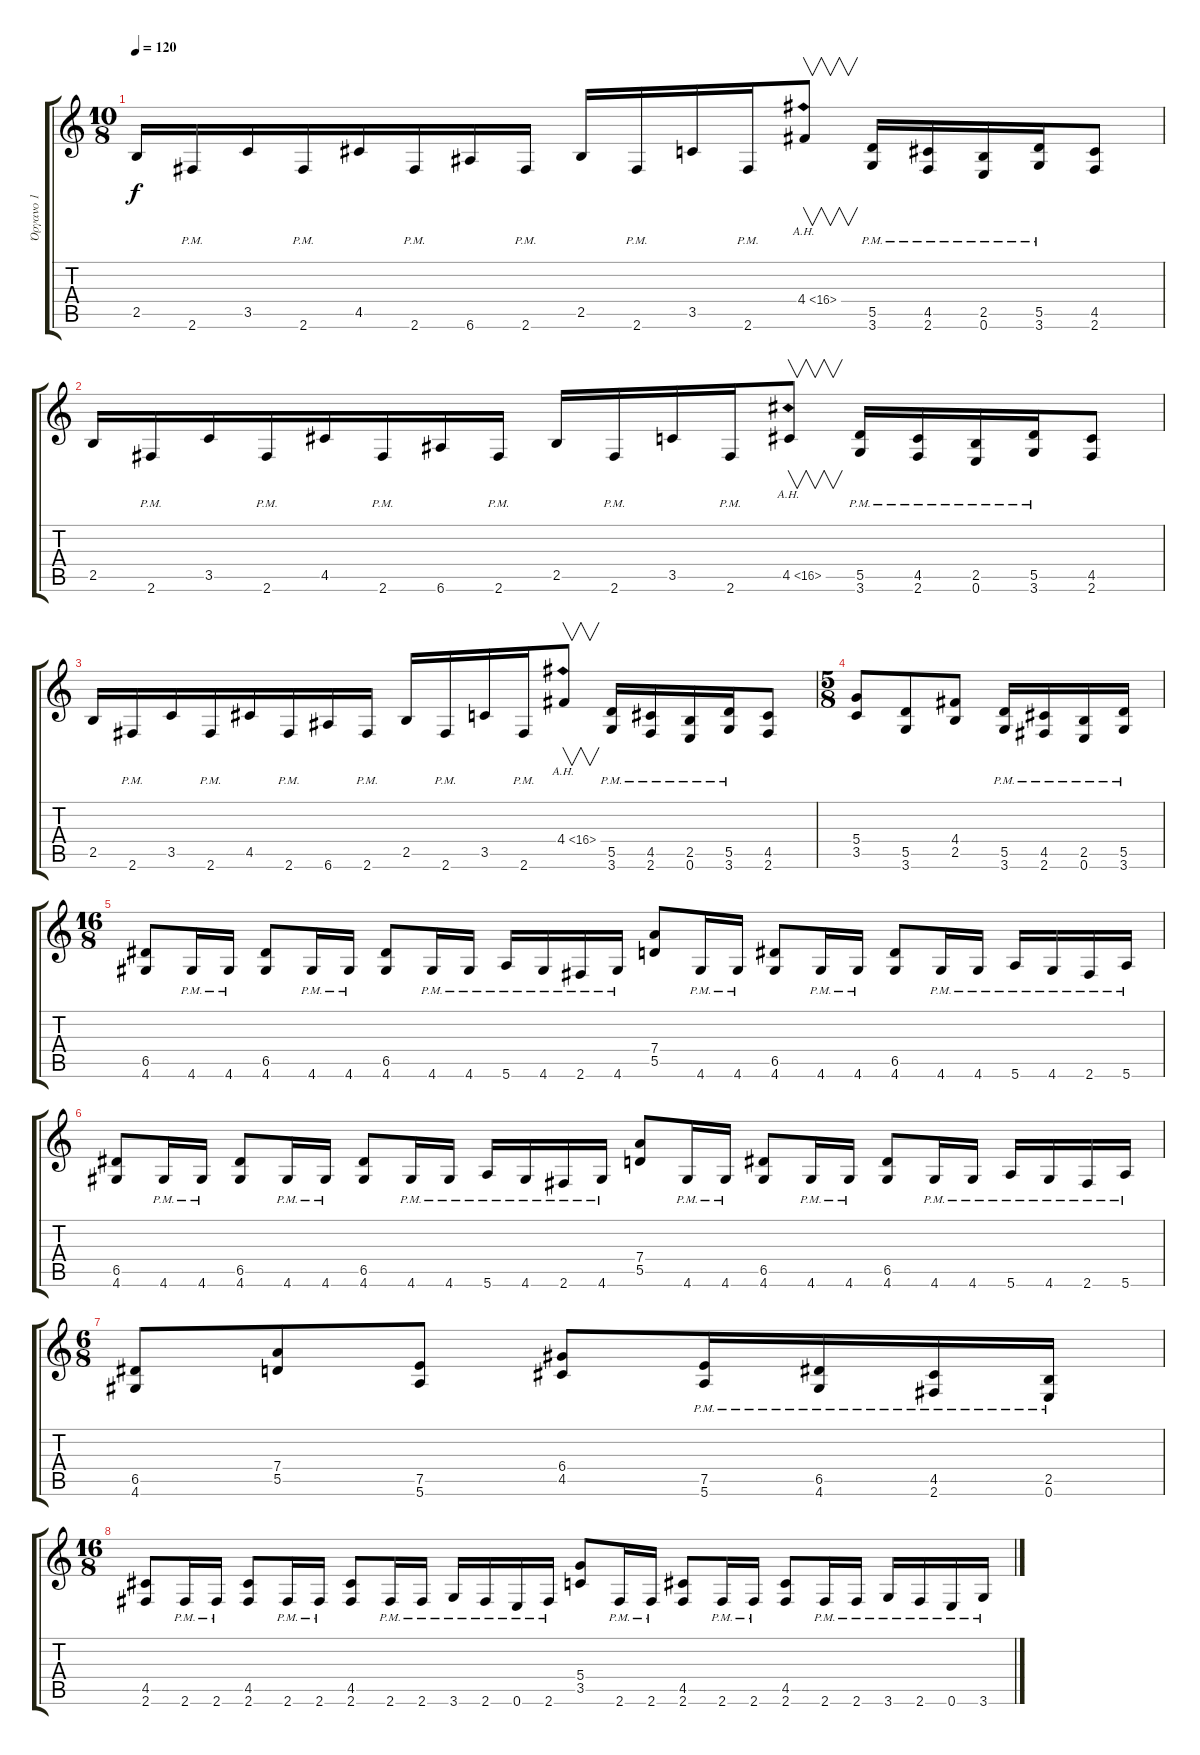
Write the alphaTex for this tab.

\track ("Όργανο 1" "Όργανο 1") {instrument distortionguitar}
\staff {score tabs}
\tuning (E4 B3 G3 D3 A2 E2) {hide}
\ts (10 8)
\tempo 120
\clef g2
\ks c
2.5.16{dy f} 2.6{pm}.16 3.5.16 2.6{pm}.16 4.5.16 2.6{pm}.16 6.6.16 2.6{pm}.16 2.5.16 2.6{pm}.16 3.5.16 2.6{pm}.16 4.4{ah 12}.8{v} (5.5{pm} 3.6{pm}).16 (4.5{pm} 2.6{pm}).16 (2.5{pm} 0.6{pm}).16 (5.5{pm} 3.6{pm}).16 (4.5 2.6).8 |
2.5.16 2.6{pm}.16 3.5.16 2.6{pm}.16 4.5.16 2.6{pm}.16 6.6.16 2.6{pm}.16 2.5.16 2.6{pm}.16 3.5.16 2.6{pm}.16 4.5{ah 12}.8{v} (5.5{pm} 3.6{pm}).16 (4.5{pm} 2.6{pm}).16 (2.5{pm} 0.6{pm}).16 (5.5{pm} 3.6{pm}).16 (4.5 2.6).8 |
2.5.16 2.6{pm}.16 3.5.16 2.6{pm}.16 4.5.16 2.6{pm}.16 6.6.16 2.6{pm}.16 2.5.16 2.6{pm}.16 3.5.16 2.6{pm}.16 4.4{ah 12}.8{v} (5.5{pm} 3.6{pm}).16 (4.5{pm} 2.6{pm}).16 (2.5{pm} 0.6{pm}).16 (5.5{pm} 3.6{pm}).16 (4.5 2.6).8 |
\ts (5 8)
(5.4 3.5).8 (5.5 3.6).8 (4.4 2.5).8 (5.5{pm} 3.6{pm}).16 (4.5{pm} 2.6{pm}).16 (2.5{pm} 0.6{pm}).16 (5.5{pm} 3.6{pm}).16 |
\ts (16 8)
(6.5 4.6).8 4.6{pm}.16 4.6{pm}.16 (6.5 4.6).8 4.6{pm}.16 4.6{pm}.16 (6.5 4.6).8 4.6{pm}.16 4.6{pm}.16 5.6{pm}.16 4.6{pm}.16 2.6{pm}.16 4.6{pm}.16 (7.4 5.5).8 4.6{pm}.16 4.6{pm}.16 (6.5 4.6).8 4.6{pm}.16 4.6{pm}.16 (6.5 4.6).8 4.6{pm}.16 4.6{pm}.16 5.6{pm}.16 4.6{pm}.16 2.6{pm}.16 5.6{pm}.16 |
(6.5 4.6).8 4.6{pm}.16 4.6{pm}.16 (6.5 4.6).8 4.6{pm}.16 4.6{pm}.16 (6.5 4.6).8 4.6{pm}.16 4.6{pm}.16 5.6{pm}.16 4.6{pm}.16 2.6{pm}.16 4.6{pm}.16 (7.4 5.5).8 4.6{pm}.16 4.6{pm}.16 (6.5 4.6).8 4.6{pm}.16 4.6{pm}.16 (6.5 4.6).8 4.6{pm}.16 4.6{pm}.16 5.6{pm}.16 4.6{pm}.16 2.6{pm}.16 5.6{pm}.16 |
\ts (6 8)
(6.5 4.6).8 (7.4 5.5).8 (7.5 5.6).8 (6.4 4.5).8 (7.5{pm} 5.6{pm}).16 (6.5{pm} 4.6{pm}).16 (4.5{pm} 2.6{pm}).16 (2.5{pm} 0.6{pm}).16 |
\ts (16 8)
(4.5 2.6).8 2.6{pm}.16 2.6{pm}.16 (4.5 2.6).8 2.6{pm}.16 2.6{pm}.16 (4.5 2.6).8 2.6{pm}.16 2.6{pm}.16 3.6{pm}.16 2.6{pm}.16 0.6{pm}.16 2.6{pm}.16 (5.4 3.5).8 2.6{pm}.16 2.6{pm}.16 (4.5 2.6).8 2.6{pm}.16 2.6{pm}.16 (4.5 2.6).8 2.6{pm}.16 2.6{pm}.16 3.6{pm}.16 2.6{pm}.16 0.6{pm}.16 3.6{pm}.16
